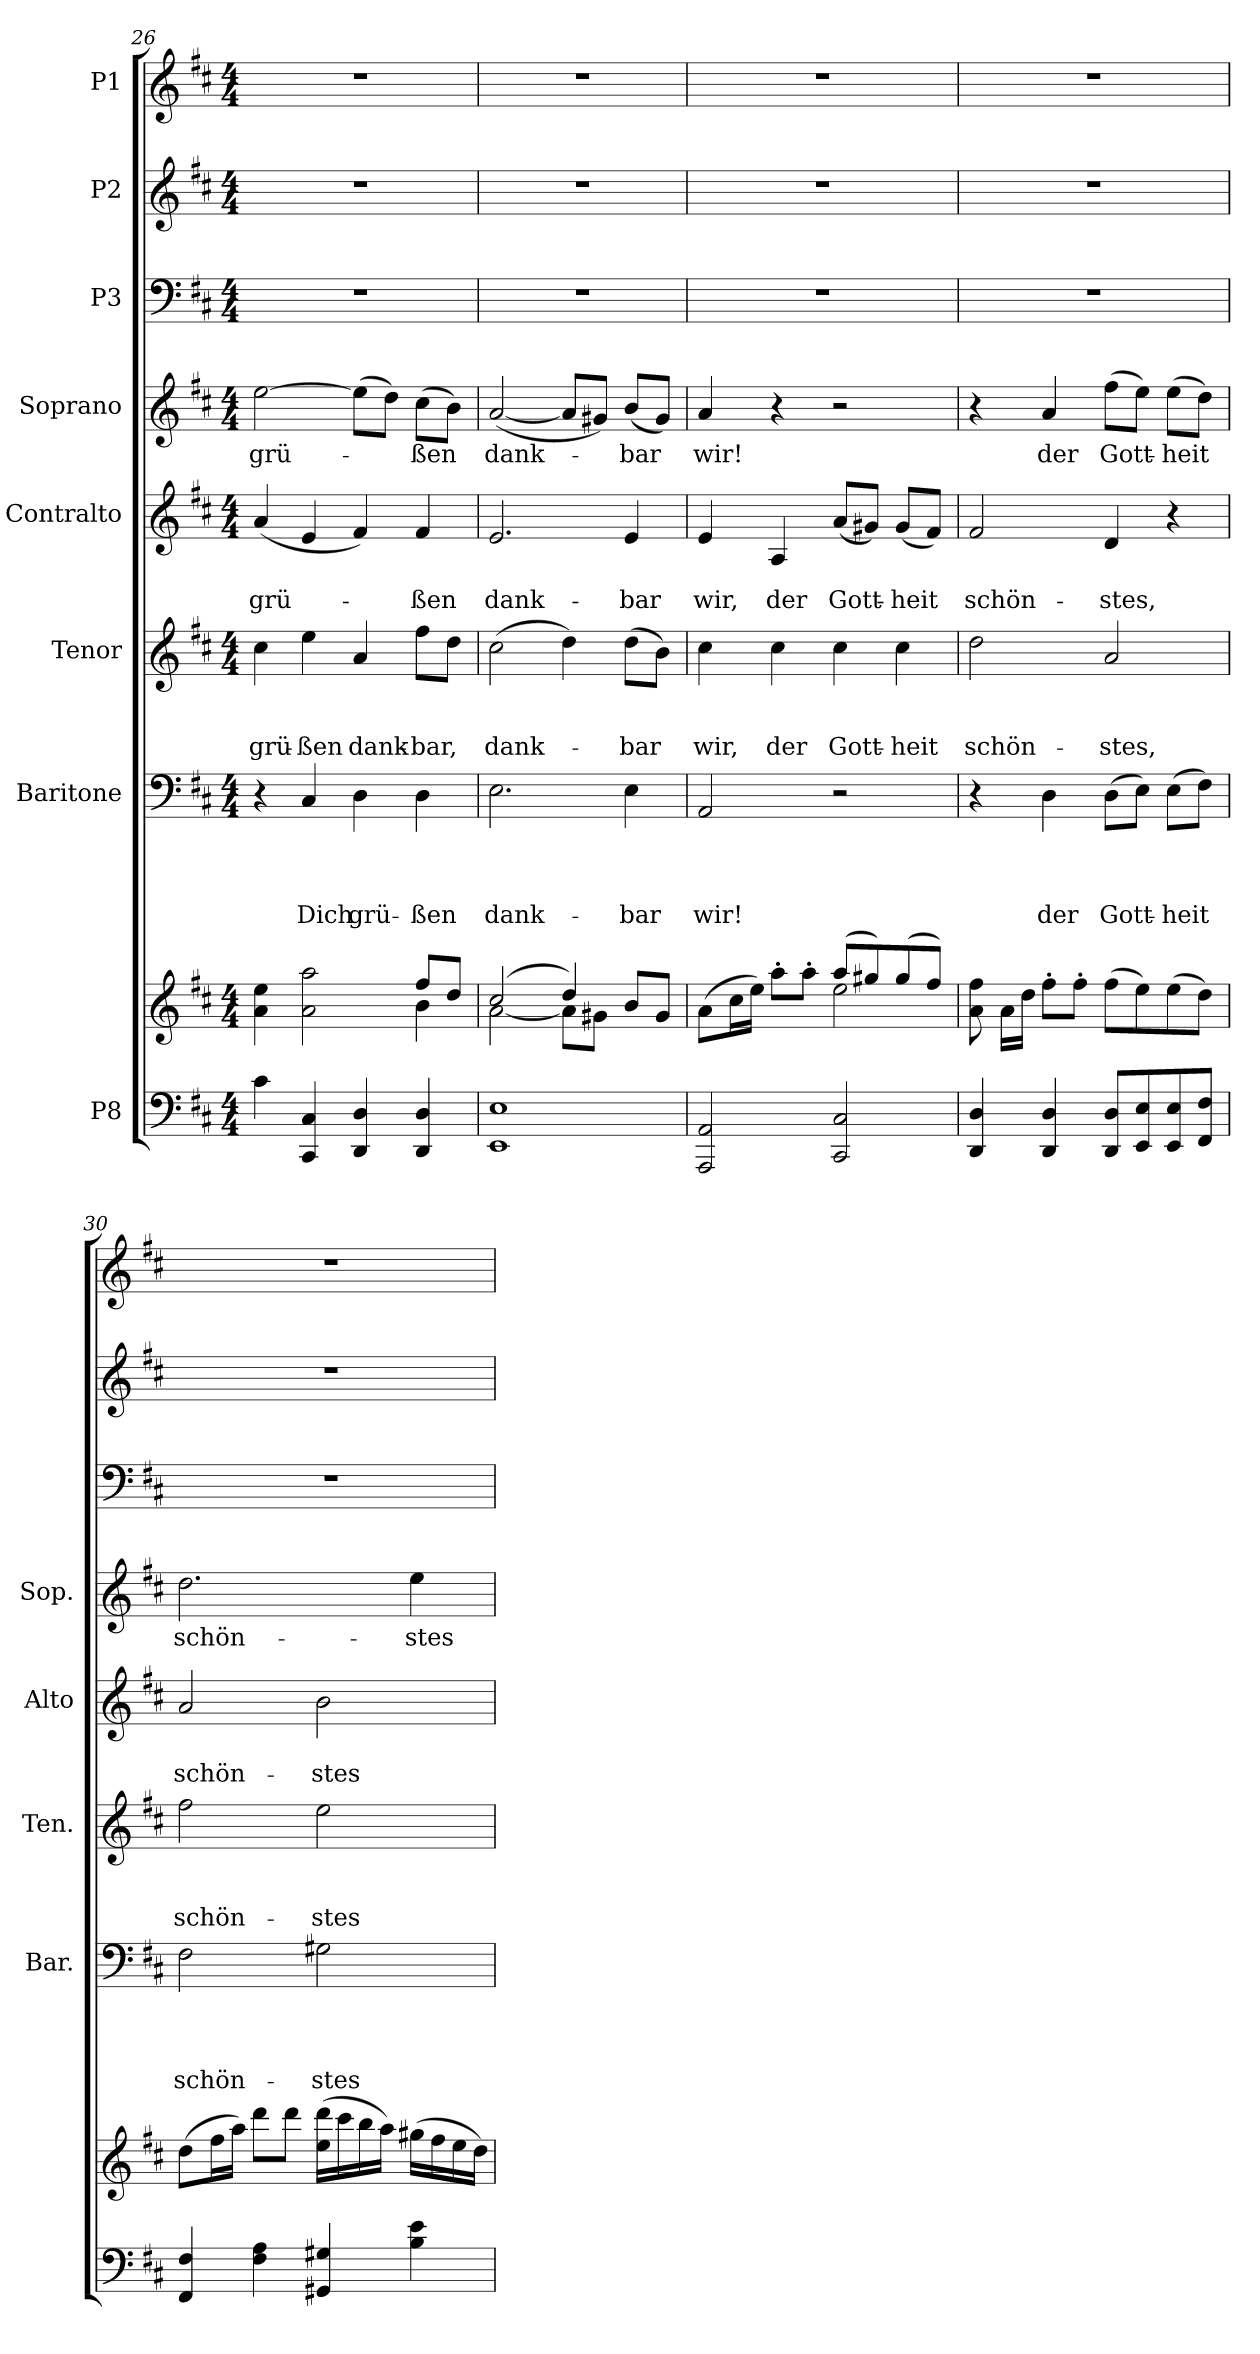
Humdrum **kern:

**kern	**kern	**kern	**text	**text	**text	**text	**kern	**text	**text	**text	**kern	**text	**text	**kern	**text	**kern	**kern	**kern
*part8	*part8	*part7	*part7	*part7	*part7	*part7	*part6	*part6	*part6	*part6	*part5	*part5	*part5	*part4	*part4	*part3	*part2	*part1
*staff9	*staff8	*staff7	*staff7	*staff7	*staff7	*staff7	*staff6	*staff6	*staff6	*staff6	*staff5	*staff5	*staff5	*staff4	*staff4	*staff3	*staff2	*staff1
*I"P8	*	*I"Baritone	*	*	*	*	*I"Tenor	*	*	*	*I"Contralto	*	*	*I"Soprano	*	*I"P3	*I"P2	*I"P1
*	*	*I'Bar.	*	*	*	*	*I'Ten.	*	*	*	*I'Alto	*	*	*I'Sop.	*	*	*	*
!!LO:PB:g=z
*clefF4	*clefG2	*clefF4	*	*	*	*	*clefG2	*	*	*	*clefG2	*	*	*clefG2	*	*clefF4	*clefG2	*clefG2
*	*	*	*	*	*	*	*ITrd7c12	*	*	*	*	*	*	*	*	*	*ITrd7c12	*
*k[f#c#]	*k[f#c#]	*k[f#c#]	*	*	*	*	*k[f#c#]	*	*	*	*k[f#c#]	*	*	*k[f#c#]	*	*k[f#c#]	*k[f#c#]	*k[f#c#]
*D:	*D:	*D:	*	*	*	*	*D:	*	*	*	*D:	*	*	*D:	*	*D:	*D:	*D:
*M4/4	*M4/4	*M4/4	*	*	*	*	*M4/4	*	*	*	*M4/4	*	*	*M4/4	*	*M4/4	*M4/4	*M4/4
=26	=26	=26	=26	=26	=26	=26	=26	=26	=26	=26	=26	=26	=26	=26	=26	=26	=26	=26
*^	*^	*	*	*	*	*	*	*	*	*	*	*	*	*	*	*	*	*
*	*	*	*^	*	*	*	*	*	*	*	*	*	*	*	*	*	*	*	*	*
!	!	!	!	!	!	!	!	!	!	!	!	!	!LO:LY:b	!	!	!LO:LY:b	!	!LO:LY:b	!	!	!
4c#\	1ryy	1ryy	2.ryy	4a\ 4ee\	4r	.	.	.	.	4c#\	.	.	grü-	(<4a/	.	grü-	[>2ee\	grü-	1r	1r	1r
!	!	!	!	!	!	!	!	!	!LO:LY:b	!	!	!	!LO:LY:b	!	!	!	!	!	!	!	!
4CC#/ 4C#/	.	.	.	2a\ 2aa\	4C#/	.	.	.	Dich	4e\	.	.	-ßen	4e/	.	.	.	.	.	.	.
!	!	!	!	!	!	!	!	!	!LO:LY:b	!	!	!	!LO:LY:b	!	!	!	!	!	!	!	!
4DD/ 4D/	.	.	.	.	4D\	.	.	.	grü-	4A/	.	.	dank-	4f#/)	.	.	(>8ee\L]	.	.	.	.
.	.	.	.	.	.	.	.	.	.	.	.	.	.	.	.	.	8dd\J)	.	.	.	.
!	!	!	!	!	!	!	!	!	!LO:LY:b	!	!	!	!LO:LY:b	!	!	!LO:LY:b	!	!LO:LY:b	!	!	!
4DD/ 4D/	.	.	4b\	8ff#/L	4D\	.	.	.	-ßen	8f#\L	.	.	-bar,	4f#/	.	-ßen	(>8cc#\L	-ßen	.	.	.
.	.	.	.	8dd/J	.	.	.	.	.	8d\J	.	.	.	.	.	.	8b\J)	.	.	.	.
=27	=27	=27	=27	=27	=27	=27	=27	=27	=27	=27	=27	=27	=27	=27	=27	=27	=27	=27	=27	=27	=27
!	!	!	!	!	!	!	!	!	!LO:LY:b	!	!	!	!LO:LY:b	!	!	!LO:LY:b	!	!LO:LY:b	!	!	!
1EE 1E	1ryy	1ryy	[<2a\	(>2cc#/	2.E\	.	.	.	dank-	(>2c#\	.	.	dank-	2.e/	.	dank-	(>[<2a/	dank-	1r	1r	1r
.	.	.	8a\L]	4dd/)	.	.	.	.	.	4d\)	.	.	.	.	.	.	8a/L]	.	.	.	.
.	.	.	8g#X\J	.	.	.	.	.	.	.	.	.	.	.	.	.	8g#X/J)	.	.	.	.
!	!	!	!	!	!	!	!	!	!LO:LY:b	!	!	!	!LO:LY:b	!	!	!LO:LY:b	!	!LO:LY:b	!	!	!
.	.	.	4ryy	8b/L	4E\	.	.	.	-bar	(>8d\L	.	.	-bar	4e/	.	-bar	(<8b/L	-bar	.	.	.
.	.	.	.	8g#i/J	.	.	.	.	.	8B\J)	.	.	.	.	.	.	8g#/J)	.	.	.	.
=28	=28	=28	=28	=28	=28	=28	=28	=28	=28	=28	=28	=28	=28	=28	=28	=28	=28	=28	=28	=28	=28
!	!	!	!	!	!	!	!	!	!LO:LY:b	!	!	!	!LO:LY:b	!	!	!LO:LY:b	!	!LO:LY:b	!	!	!
2AAA/ 2AA/	1ryy	1ryy	2ryy	(>8a\L	2AA/	.	.	.	wir!	4c#\	.	.	wir,	4e/	.	wir,	4a/	wir!	1r	1r	1r
.	.	.	.	16cc#\L	.	.	.	.	.	.	.	.	.	.	.	.	.	.	.	.	.
.	.	.	.	16ee\JJ)	.	.	.	.	.	.	.	.	.	.	.	.	.	.	.	.	.
!	!	!	!	!	!	!	!	!	!	!	!	!	!LO:LY:b	!	!	!LO:LY:b	!	!	!	!	!
.	.	.	.	8aa'>\L	.	.	.	.	.	4c#\	.	.	der	4A/	.	der	4r	.	.	.	.
.	.	.	.	8aa'>\J	.	.	.	.	.	.	.	.	.	.	.	.	.	.	.	.	.
!	!	!	!	!	!	!	!	!	!	!	!	!	!LO:LY:b	!	!	!LO:LY:b	!	!	!	!	!
2CC#/ 2C#/	.	.	2ee\	(>8aa/L	2r	.	.	.	.	4c#\	.	.	Gott-	(<8a/L	.	Gott-	2r	.	.	.	.
.	.	.	.	8gg#X/)	.	.	.	.	.	.	.	.	.	8g#X/J)	.	.	.	.	.	.	.
!	!	!	!	!	!	!	!	!	!	!	!	!	!LO:LY:b	!	!	!LO:LY:b	!	!	!	!	!
.	.	.	.	(>8gg#/	.	.	.	.	.	4c#\	.	.	-heit	(<8g#/L	.	-heit	.	.	.	.	.
.	.	.	.	8ff#/J)	.	.	.	.	.	.	.	.	.	8f#/J)	.	.	.	.	.	.	.
=29	=29	=29	=29	=29	=29	=29	=29	=29	=29	=29	=29	=29	=29	=29	=29	=29	=29	=29	=29	=29	=29
!	!	!	!	!	!	!	!	!	!	!	!	!	!LO:LY:b	!	!	!LO:LY:b	!	!	!	!	!
4DD/ 4D/	1ryy	1ryy	1ryy	8a\ 8ff#\	4r	.	.	.	.	2d\	.	.	schön-	2f#/	.	schön-	4r	.	1r	1r	1r
.	.	.	.	16a\LL	.	.	.	.	.	.	.	.	.	.	.	.	.	.	.	.	.
.	.	.	.	16dd\JJ	.	.	.	.	.	.	.	.	.	.	.	.	.	.	.	.	.
!	!	!	!	!	!	!	!	!	!LO:LY:b	!	!	!	!	!	!	!	!	!LO:LY:b	!	!	!
4DD/ 4D/	.	.	.	8ff#'>\L	4D\	.	.	.	der	.	.	.	.	.	.	.	4a/	der	.	.	.
.	.	.	.	8ff#'>\J	.	.	.	.	.	.	.	.	.	.	.	.	.	.	.	.	.
!	!	!	!	!	!	!	!	!	!LO:LY:b	!	!	!	!LO:LY:b	!	!	!LO:LY:b	!	!LO:LY:b	!	!	!
8DD/ 8D/L	.	.	.	(>8ff#\L	(>8D\L	.	.	.	Gott-	2A/	.	.	-stes,	4d/	.	-stes,	(>8ff#\L	Gott-	.	.	.
8EE/ 8E/	.	.	.	8ee\)	8E\J)	.	.	.	.	.	.	.	.	.	.	.	8ee\J)	.	.	.	.
!	!	!	!	!	!	!	!	!	!LO:LY:b	!	!	!	!	!	!	!	!	!LO:LY:b	!	!	!
8EE/ 8E/	.	.	.	(>8ee\	(>8E\L	.	.	.	-heit	.	.	.	.	4r	.	.	(>8ee\L	-heit	.	.	.
8FF#/ 8F#/J	.	.	.	8dd\J)	8F#\J)	.	.	.	.	.	.	.	.	.	.	.	8dd\J)	.	.	.	.
!!LO:PB:g=z
=30	=30	=30	=30	=30	=30	=30	=30	=30	=30	=30	=30	=30	=30	=30	=30	=30	=30	=30	=30	=30	=30
!	!	!	!	!	!	!	!	!	!LO:LY:b	!	!	!	!LO:LY:b	!	!	!LO:LY:b	!	!LO:LY:b	!	!	!
4FF#/ 4F#/	1ryy	1ryy	1ryy	(>8dd\L	2F#\	.	.	.	schön-	2f#\	.	.	schön-	2a/	.	schön-	2.dd\	schön-	1r	1r	1r
.	.	.	.	16ff#\L	.	.	.	.	.	.	.	.	.	.	.	.	.	.	.	.	.
.	.	.	.	16aa\JJ)	.	.	.	.	.	.	.	.	.	.	.	.	.	.	.	.	.
4F#\ 4A\	.	.	.	8ddd\L	.	.	.	.	.	.	.	.	.	.	.	.	.	.	.	.	.
.	.	.	.	8ddd\J	.	.	.	.	.	.	.	.	.	.	.	.	.	.	.	.	.
!	!	!	!	!	!	!	!	!	!LO:LY:b	!	!	!	!LO:LY:b	!	!	!LO:LY:b	!	!	!	!	!
4GG#X/ 4G#X/	.	.	.	(>16ee\ 16ddd\LL	2G#X\	.	.	.	-stes	2e\	.	.	-stes	2b\	.	-stes	.	.	.	.	.
.	.	.	.	16ccc#\	.	.	.	.	.	.	.	.	.	.	.	.	.	.	.	.	.
.	.	.	.	16bb\	.	.	.	.	.	.	.	.	.	.	.	.	.	.	.	.	.
.	.	.	.	16aa\JJ)	.	.	.	.	.	.	.	.	.	.	.	.	.	.	.	.	.
!	!	!	!	!	!	!	!	!	!	!	!	!	!	!	!	!	!	!LO:LY:b	!	!	!
4B\ 4e\	.	.	.	(>16gg#X\LL	.	.	.	.	.	.	.	.	.	.	.	.	4ee\	-stes	.	.	.
.	.	.	.	16ff#\	.	.	.	.	.	.	.	.	.	.	.	.	.	.	.	.	.
.	.	.	.	16ee\	.	.	.	.	.	.	.	.	.	.	.	.	.	.	.	.	.
.	.	.	.	16dd\JJ)	.	.	.	.	.	.	.	.	.	.	.	.	.	.	.	.	.
*v	*v	*	*	*	*	*	*	*	*	*	*	*	*	*	*	*	*	*	*	*	*
*	*v	*v	*v	*	*	*	*	*	*	*	*	*	*	*	*	*	*	*	*	*
=	=	=	=	=	=	=	=	=	=	=	=	=	=	=	=	=	=	=
*-	*-	*-	*-	*-	*-	*-	*-	*-	*-	*-	*-	*-	*-	*-	*-	*-	*-	*-
